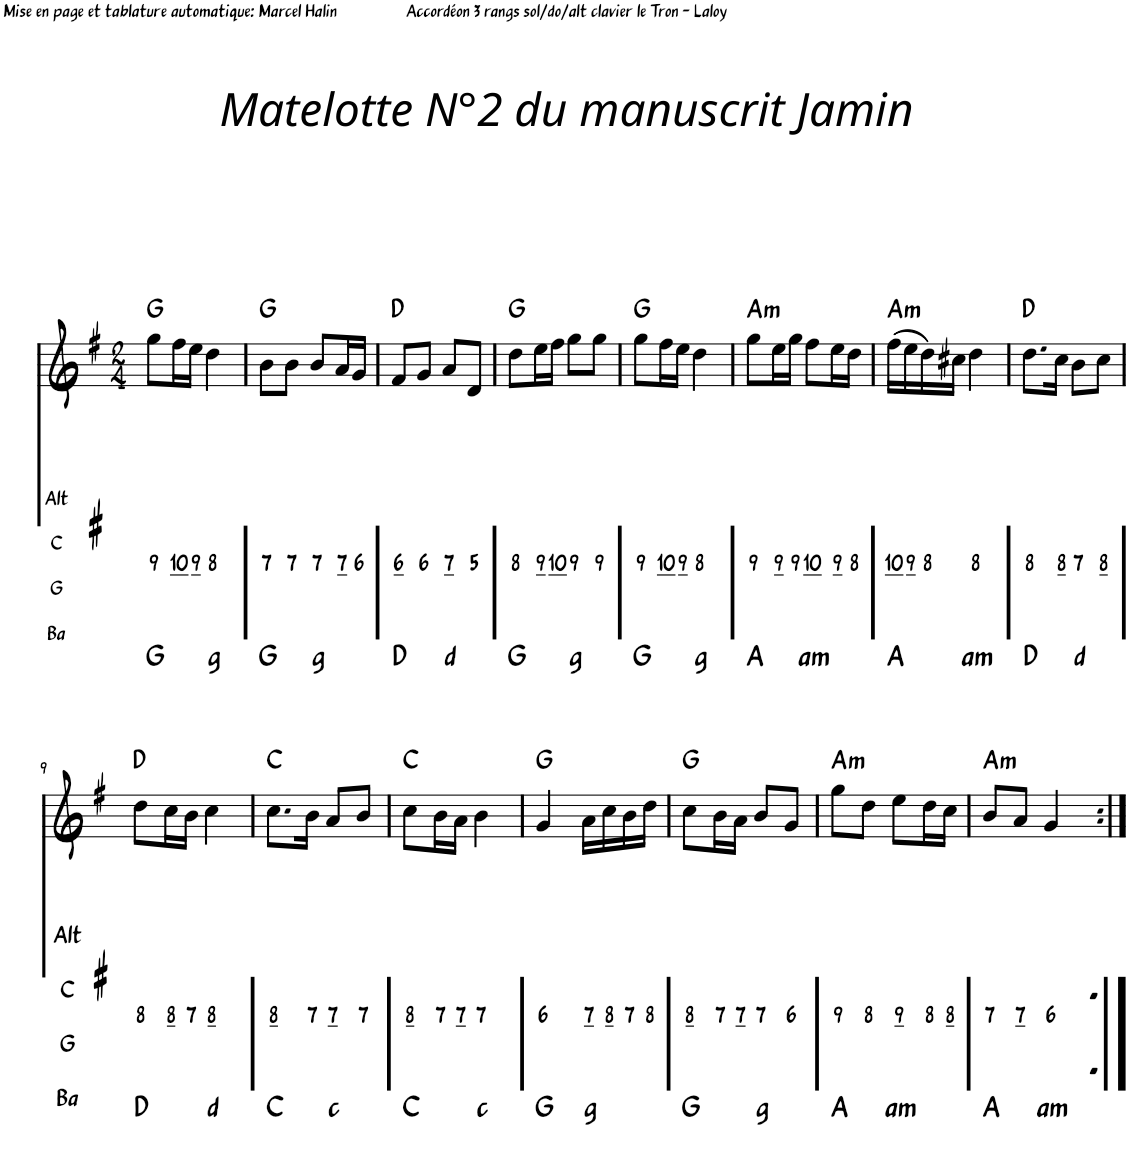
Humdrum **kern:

**kern	**text	**text	**text	**text	**kern	**text	**text	**text	**harte
*part2	*part2	*part2	*part2	*part2	*part1	*part1	*part1	*part1	*part1
*staff2	*staff2	*staff2	*staff2	*staff2	*staff1	*staff1	*staff1	*staff1	*
*I"Alt  C  G  Ba	*	*	*	*	*I"Harmonica	*	*	*	*
*I'Alt  C  G  Ba	*	*	*	*	*I'Hmca	*	*	*	*
*stria4	*	*	*	*	*	*	*	*	*
*clefG2	*	*	*	*	*clefG2	*	*	*	*
*k[f#]	*	*	*	*	*k[f#]	*	*	*	*
*M2/4	*	*	*	*	*M2/4	*	*	*	*
=1	=1	=1	=1	=1	=1	=1	=1	=1	=1
!	!	!	!	!LO:LY:b	!	!	!	!LO:LY:b	!
4ryy	.	.	.	G	8gg\L	.	.	9	G:maj
!	!	!	!	!	!	!	!	!LO:LY:b	!
.	.	.	.	.	16ff#\L	.	.	10	.
!	!	!	!	!	!	!	!	!LO:LY:b	!
.	.	.	.	.	16ee\JJ	.	.	9	.
!	!	!	!	!LO:LY:b	!	!	!	!LO:LY:b	!
4ryy	.	.	.	g	4dd\	.	.	8	.
=2	=2	=2	=2	=2	=2	=2	=2	=2	=2
!	!	!	!	!LO:LY:b	!	!	!	!LO:LY:b	!
4ryy	.	.	.	G	8b\L	.	.	7	G:maj
!	!	!	!	!	!	!	!	!LO:LY:b	!
.	.	.	.	.	8b\J	.	.	7	.
!	!	!	!	!LO:LY:b	!	!	!	!LO:LY:b	!
4ryy	.	.	.	g	8b/L	.	.	7	.
!	!	!	!	!	!	!	!	!LO:LY:b	!
.	.	.	.	.	16a/L	.	.	7	.
!	!	!	!	!	!	!	!	!LO:LY:b	!
.	.	.	.	.	16g/JJ	.	.	6	.
=3	=3	=3	=3	=3	=3	=3	=3	=3	=3
!	!	!	!	!LO:LY:b	!	!	!	!LO:LY:b	!
4ryy	.	.	.	D	8f#/L	.	.	6	D:maj
!	!	!	!	!	!	!	!	!LO:LY:b	!
.	.	.	.	.	8g/J	.	.	6	.
!	!	!	!	!LO:LY:b	!	!	!	!LO:LY:b	!
4ryy	.	.	.	d	8a/L	.	.	7	.
!	!	!	!	!	!	!	!	!LO:LY:b	!
.	.	.	.	.	8d/J	.	.	5	.
=4	=4	=4	=4	=4	=4	=4	=4	=4	=4
!	!	!	!	!LO:LY:b	!	!	!	!LO:LY:b	!
4ryy	.	.	.	G	8dd\L	.	.	8	G:maj
!	!	!	!	!	!	!	!	!LO:LY:b	!
.	.	.	.	.	16ee\L	.	.	9	.
!	!	!	!	!	!	!	!	!LO:LY:b	!
.	.	.	.	.	16ff#\JJ	.	.	10	.
!	!	!	!	!LO:LY:b	!	!	!	!LO:LY:b	!
4ryy	.	.	.	g	8gg\L	.	.	9	.
!	!	!	!	!	!	!	!	!LO:LY:b	!
.	.	.	.	.	8gg\J	.	.	9	.
=5	=5	=5	=5	=5	=5	=5	=5	=5	=5
!	!	!	!	!LO:LY:b	!	!	!	!LO:LY:b	!
4ryy	.	.	.	G	8gg\L	.	.	9	G:maj
!	!	!	!	!	!	!	!	!LO:LY:b	!
.	.	.	.	.	16ff#\L	.	.	10	.
!	!	!	!	!	!	!	!	!LO:LY:b	!
.	.	.	.	.	16ee\JJ	.	.	9	.
!	!	!	!	!LO:LY:b	!	!	!	!LO:LY:b	!
4ryy	.	.	.	g	4dd\	.	.	8	.
=6	=6	=6	=6	=6	=6	=6	=6	=6	=6
!	!	!	!	!LO:LY:b	!	!	!	!LO:LY:b	!LO:H:kt=m
4ryy	.	.	.	A	8gg\L	.	.	9	A:min
!	!	!	!	!	!	!	!	!LO:LY:b	!
.	.	.	.	.	16ee\L	.	.	9	.
!	!	!	!	!	!	!	!	!LO:LY:b	!
.	.	.	.	.	16gg\JJ	.	.	9	.
!	!	!	!	!LO:LY:b	!	!	!	!LO:LY:b	!
4ryy	.	.	.	am	8ff#\L	.	.	10	.
!	!	!	!	!	!	!	!	!LO:LY:b	!
.	.	.	.	.	16ee\L	.	.	9	.
!	!	!	!	!	!	!	!	!LO:LY:b	!
.	.	.	.	.	16dd\JJ	.	.	8	.
=7	=7	=7	=7	=7	=7	=7	=7	=7	=7
!	!	!	!	!LO:LY:b	!	!	!	!LO:LY:b	!LO:H:kt=m
4ryy	.	.	.	A	(16ff#\LL	.	.	10	A:min
!	!	!	!	!	!	!	!	!LO:LY:b	!
.	.	.	.	.	16ee\	.	.	9	.
!	!	!	!	!	!	!	!	!LO:LY:b	!
.	.	.	.	.	16dd\)	.	.	8	.
.	.	.	.	.	16cc#X\JJ	.	.	.	.
!	!	!	!	!LO:LY:b	!	!	!	!LO:LY:b	!
4ryy	.	.	.	am	4dd\	.	.	8	.
=8	=8	=8	=8	=8	=8	=8	=8	=8	=8
!	!	!	!	!LO:LY:b	!	!	!	!LO:LY:b	!
4ryy	.	.	.	D	8.dd\L	.	.	8	D:maj
!	!	!	!	!	!	!	!	!LO:LY:b	!
.	.	.	.	.	16cc\Jk	.	.	8	.
!	!	!	!	!LO:LY:b	!	!	!	!LO:LY:b	!
4ryy	.	.	.	d	8b\L	.	.	7	.
!	!	!	!	!	!	!	!	!LO:LY:b	!
.	.	.	.	.	8cc\J	.	.	8	.
!!LO:LB:g=z
=9	=9	=9	=9	=9	=9	=9	=9	=9	=9
!	!	!	!	!LO:LY:b	!	!	!	!LO:LY:b	!
4ryy	.	.	.	D	8dd\L	.	.	8	D:maj
!	!	!	!	!	!	!	!	!LO:LY:b	!
.	.	.	.	.	16cc\L	.	.	8	.
!	!	!	!	!	!	!	!	!LO:LY:b	!
.	.	.	.	.	16b\JJ	.	.	7	.
!	!	!	!	!LO:LY:b	!	!	!	!LO:LY:b	!
4ryy	.	.	.	d	4cc\	.	.	8	.
=10	=10	=10	=10	=10	=10	=10	=10	=10	=10
!	!	!	!	!LO:LY:b	!	!	!	!LO:LY:b	!
4ryy	.	.	.	C	8.cc\L	.	.	8	C:maj
!	!	!	!	!	!	!	!	!LO:LY:b	!
.	.	.	.	.	16b\Jk	.	.	7	.
!	!	!	!	!LO:LY:b	!	!	!	!LO:LY:b	!
4ryy	.	.	.	c	8a/L	.	.	7	.
!	!	!	!	!	!	!	!	!LO:LY:b	!
.	.	.	.	.	8b/J	.	.	7	.
=11	=11	=11	=11	=11	=11	=11	=11	=11	=11
!	!	!	!	!LO:LY:b	!	!	!	!LO:LY:b	!
4ryy	.	.	.	C	8cc\L	.	.	8	C:maj
!	!	!	!	!	!	!	!	!LO:LY:b	!
.	.	.	.	.	16b\L	.	.	7	.
!	!	!	!	!	!	!	!	!LO:LY:b	!
.	.	.	.	.	16a\JJ	.	.	7	.
!	!	!	!	!LO:LY:b	!	!	!	!LO:LY:b	!
4ryy	.	.	.	c	4b\	.	.	7	.
=12	=12	=12	=12	=12	=12	=12	=12	=12	=12
!	!	!	!	!LO:LY:b	!	!	!	!LO:LY:b	!
4ryy	.	.	.	G	4g/	.	.	6	G:maj
!	!	!	!	!LO:LY:b	!	!	!	!LO:LY:b	!
4ryy	.	.	.	g	16a\LL	.	.	7	.
!	!	!	!	!	!	!	!	!LO:LY:b	!
.	.	.	.	.	16cc\	.	.	8	.
!	!	!	!	!	!	!	!	!LO:LY:b	!
.	.	.	.	.	16b\	.	.	7	.
!	!	!	!	!	!	!	!	!LO:LY:b	!
.	.	.	.	.	16dd\JJ	.	.	8	.
=13	=13	=13	=13	=13	=13	=13	=13	=13	=13
!	!	!	!	!LO:LY:b	!	!	!	!LO:LY:b	!
4ryy	.	.	.	G	8cc\L	.	.	8	G:maj
!	!	!	!	!	!	!	!	!LO:LY:b	!
.	.	.	.	.	16b\L	.	.	7	.
!	!	!	!	!	!	!	!	!LO:LY:b	!
.	.	.	.	.	16a\JJ	.	.	7	.
!	!	!	!	!LO:LY:b	!	!	!	!LO:LY:b	!
4ryy	.	.	.	g	8b/L	.	.	7	.
!	!	!	!	!	!	!	!	!LO:LY:b	!
.	.	.	.	.	8g/J	.	.	6	.
=14	=14	=14	=14	=14	=14	=14	=14	=14	=14
!	!	!	!	!LO:LY:b	!	!	!	!LO:LY:b	!LO:H:kt=m
4ryy	.	.	.	A	8gg\L	.	.	9	A:min
!	!	!	!	!	!	!	!	!LO:LY:b	!
.	.	.	.	.	8dd\J	.	.	8	.
!	!	!	!	!LO:LY:b	!	!	!	!LO:LY:b	!
4ryy	.	.	.	am	8ee\L	.	.	9	.
!	!	!	!	!	!	!	!	!LO:LY:b	!
.	.	.	.	.	16dd\L	.	.	8	.
!	!	!	!	!	!	!	!	!LO:LY:b	!
.	.	.	.	.	16cc\JJ	.	.	8	.
=15	=15	=15	=15	=15	=15	=15	=15	=15	=15
!	!	!	!	!LO:LY:b	!	!	!	!LO:LY:b	!LO:H:kt=m
4ryy	.	.	.	A	8b/L	.	.	7	A:min
!	!	!	!	!	!	!	!	!LO:LY:b	!
.	.	.	.	.	8a/J	.	.	7	.
!	!	!	!	!LO:LY:b	!	!	!	!LO:LY:b	!
4ryy	.	.	.	am	4g/	.	.	6	.
=:|!	=:|!	=:|!	=:|!	=:|!	=:|!	=:|!	=:|!	=:|!	=:|!
*-	*-	*-	*-	*-	*-	*-	*-	*-	*-
